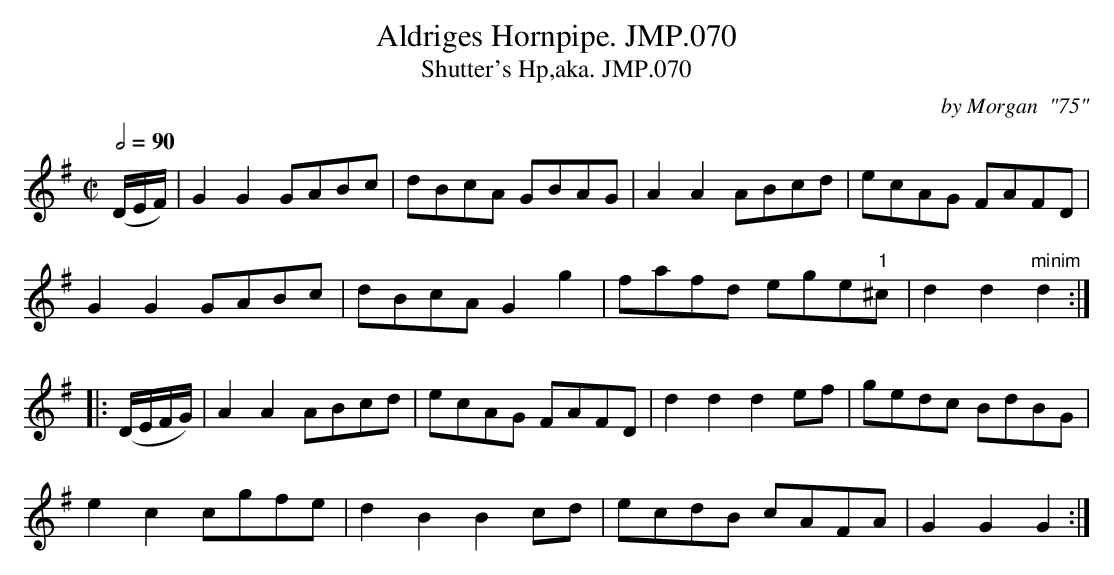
X:1
T:Aldriges Hornpipe. JMP.070
T:Shutter's Hp,aka. JMP.070
M:C|
L:1/8
Q:1/2=90
C:by Morgan  "75"
K:G major
(D/E/F/) | G2G2 GABc | dBcA GBAG | A2A2 ABcd | ecAG FAFD |
G2G2 GABc | dBcA G2 g2 | fafd ege"1"^c | d2d2 "minim"d2 :|
|:(D/E/F/G/) | A2A2 ABcd | ecAG FAFD | d2d2d2 ef |gedc BdBG |
e2 c2 cgfe | d2 B2 B2 cd | ecdB cAFA | G2G2G2 :|
